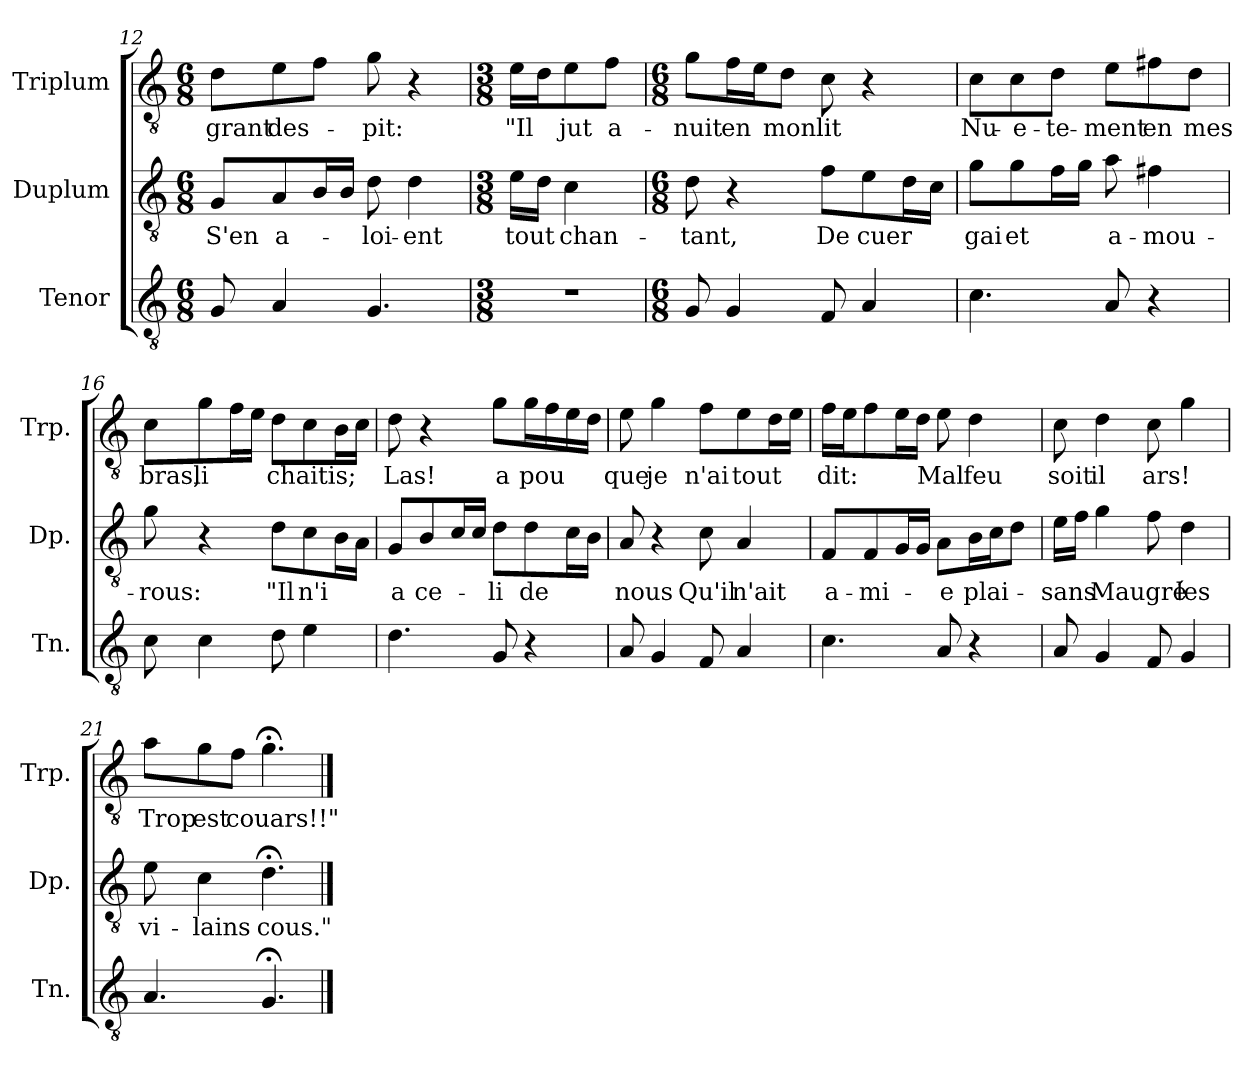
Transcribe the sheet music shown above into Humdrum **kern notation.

**kern	**kern	**text	**kern	**text
*part3	*part2	*part2	*part1	*part1
*staff3	*staff2	*staff2	*staff1	*staff1
*I"Tenor	*I"Duplum	*	*I"Triplum	*
*I'Tn.	*I'Dp.	*	*I'Trp.	*
*clefGv2	*clefGv2	*	*clefGv2	*
*k[]	*k[]	*	*k[]	*
*M6/8	*M6/8	*	*M6/8	*
=12	=12	=12	=12	=12
!	!	!LO:LY:b	!	!LO:LY:b
8G/	8G/L	S'en	8d\L	grant
!	!	!LO:LY:b	!	!LO:LY:b
4A/	8A/	a-	8e\	des-
*	*tremolo	*	*	*
.	16B/	.	8f\J	.
.	16B/JJ	.	.	.
*	*Xtremolo	*	*	*
!	!	!LO:LY:b	!	!LO:LY:b
4.G/	8d\	-loi-	8g\	-pit:
!	!	!LO:LY:b	!	!
.	4d\	-ent	4r	.
=13	=13	=13	=13	=13
*M3/8	*M3/8	*	*M3/8	*
!	!	!LO:LY:b	!	!LO:LY:b
4.r	16e\LL	tout	16e\LL	"Il
.	16d\JJ	.	16d\J	.
!	!	!LO:LY:b	!	!LO:LY:b
.	4c\	chan-	8e\	jut
!	!	!	!	!LO:LY:b
.	.	.	8f\J	a-
=14	=14	=14	=14	=14
*M6/8	*M6/8	*	*M6/8	*
!	!	!LO:LY:b	!	!LO:LY:b
8G/	8d\	-tant,	8g\L	-nuit
!	!	!	!	!LO:LY:b
4G/	4r	.	16f\L	en
.	.	.	16e\J	.
!	!	!	!	!LO:LY:b
.	.	.	8d\J	mon
!	!	!LO:LY:b	!	!LO:LY:b
8F/	8f\L	De	8c\	lit
!	!	!LO:LY:b	!	!
4A/	8e\	cuer	4r	.
.	16d\L	.	.	.
.	16c\JJ	.	.	.
=15	=15	=15	=15	=15
!	!	!LO:LY:b	!	!LO:LY:b
4.c\	8g\L	gai	8c\L	Nu-
!	!	!LO:LY:b	!	!LO:LY:b
.	8g\	et	8c\	-e-
!	!	!	!	!LO:LY:b
.	16f\L	.	8d\J	-te-
.	16g\JJ	.	.	.
!	!	!LO:LY:b	!	!LO:LY:b
8A/	8a\	a-	8e\L	-ment
!	!	!LO:LY:b	!	!LO:LY:b
4r	4f#i\	-mou-	8f#X\	en
!	!	!	!	!LO:LY:b
.	.	.	8d\J	mes
!!LO:LB:g=z
=16	=16	=16	=16	=16
!	!	!LO:LY:b	!	!LO:LY:b
8c\	8g\	-rous:	8c\L	bras,
!	!	!	!	!LO:LY:b
4c\	4r	.	8g\	li
.	.	.	16f\L	.
.	.	.	16e\JJ	.
!	!	!LO:LY:b	!	!LO:LY:b
8d\	8d\L	"Il	8d\L	chaitis;
!	!	!LO:LY:b	!	!
4e\	8c\	n'i	8c\	.
.	16B\L	.	16B\L	.
.	16A\JJ	.	16c\JJ	.
=17	=17	=17	=17	=17
!	!	!LO:LY:b	!	!LO:LY:b
4.d\	8G/L	a	8d\	Las!
!	!	!LO:LY:b	!	!
.	8B/	ce-	4r	.
*	*tremolo	*	*	*
.	16c/	.	.	.
.	16c/JJ	.	.	.
*	*Xtremolo	*	*	*
!	!	!LO:LY:b	!	!LO:LY:b
8G/	8d\L	-li	8g\L	a
!	!	!LO:LY:b	!	!LO:LY:b
4r	8d\	de	16g\L	pou
.	.	.	16f\	.
.	16c\L	.	16e\	.
.	16B\JJ	.	16d\JJ	.
=18	=18	=18	=18	=18
!	!	!LO:LY:b	!	!LO:LY:b
8A/	8A/	nous	8e\	que
!	!	!	!	!LO:LY:b
4G/	4r	.	4g\	je
!	!	!LO:LY:b	!	!LO:LY:b
8F/	8c\	Qu'il	8f\L	n'ai
!	!	!LO:LY:b	!	!LO:LY:b
4A/	4A/	n'ait	8e\	tout
.	.	.	16d\L	.
.	.	.	16e\JJ	.
=19	=19	=19	=19	=19
!	!	!LO:LY:b	!	!LO:LY:b
4.c\	8F/L	a-	16f\LL	dit:
.	.	.	16e\J	.
!	!	!LO:LY:b	!	!
.	8F/	-mi-	8f\	.
*	*tremolo	*	*	*
.	16G/	.	16e\L	.
.	16G/JJ	.	16d\JJ	.
*	*Xtremolo	*	*	*
!	!	!LO:LY:b	!	!LO:LY:b
8A/	8A\L	-e	8e\	Mal
!	!	!LO:LY:b	!	!LO:LY:b
4r	16B\L	plai-	4d\	feu
.	16c\J	.	.	.
.	8d\J	.	.	.
=20	=20	=20	=20	=20
!	!	!LO:LY:b	!	!LO:LY:b
8A/	16e\LL	-sans	8c\	soit
.	16f\JJ	.	.	.
!	!	!LO:LY:b	!	!LO:LY:b
4G/	4g\	Maugré	4d\	il
!	!	!	!	!LO:LY:b
8F/	8f\	.	8c\	ars!
!	!	!LO:LY:b	!	!
4G/	4d\	les	4g\	.
!!LO:LB:g=z
=21	=21	=21	=21	=21
!	!	!LO:LY:b	!	!LO:LY:b
4.A/	8e\	vi-	8a\L	Trop
!	!	!LO:LY:b	!	!LO:LY:b
.	4c\	-lains	8g\	est
!	!	!	!	!LO:LY:b
.	.	.	8f\J	couars!!"
!	!	!LO:LY:b	!	!
4.G;</	4.d;<\	cous."	4.g;<\	.
==	==	==	==	==
*-	*-	*-	*-	*-
